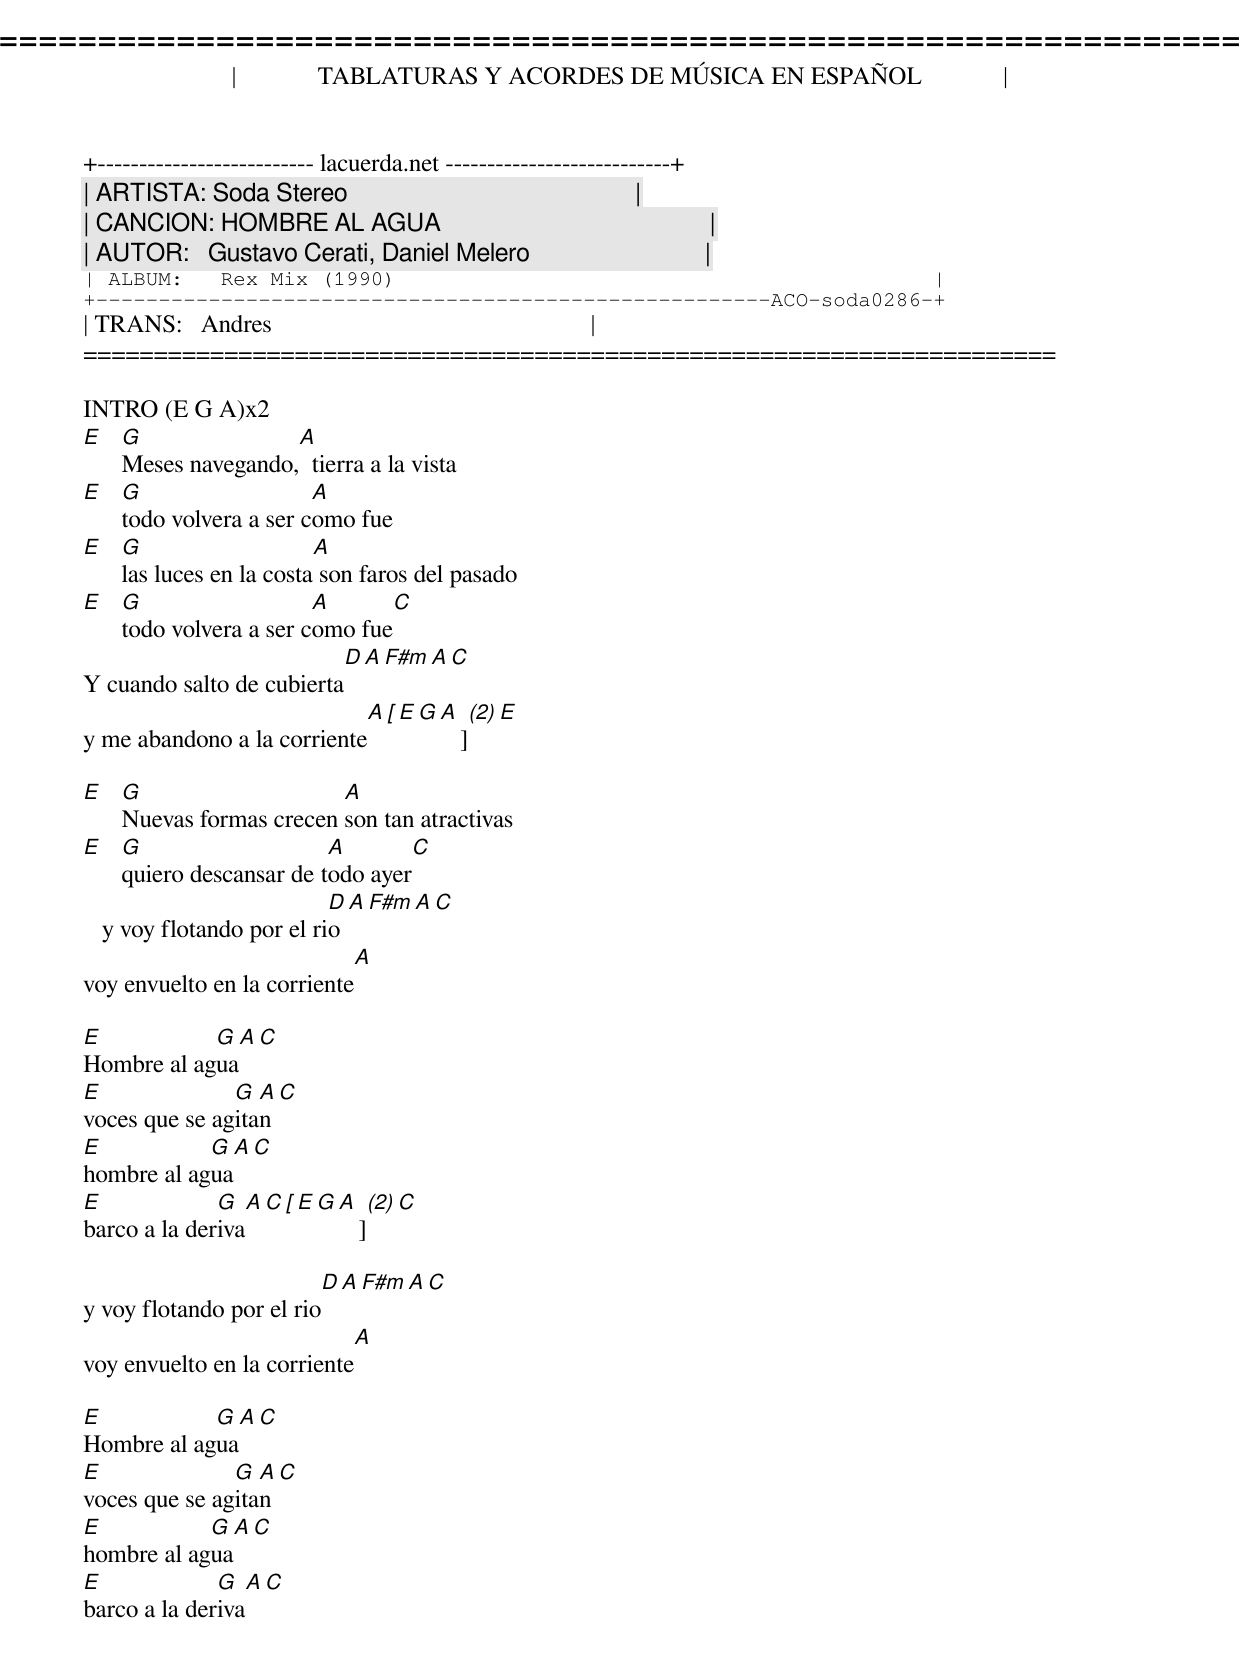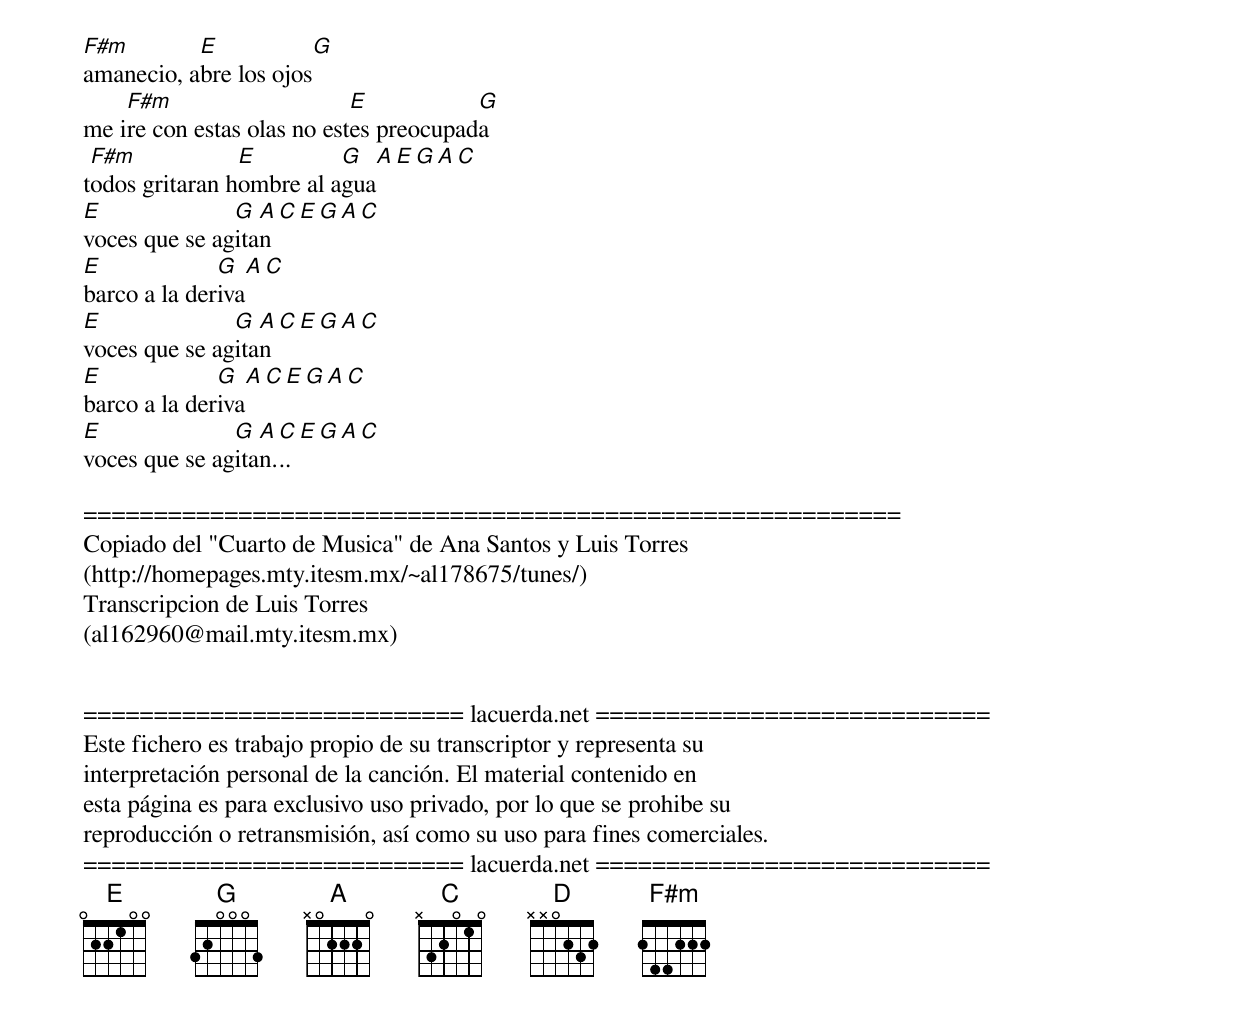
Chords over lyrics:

=====================================================================
|             TABLATURAS Y ACORDES DE MÚSICA EN ESPAÑOL             |
+-------------------------- lacuerda.net ---------------------------+
| ARTISTA: Soda Stereo                                              |
| CANCION: HOMBRE AL AGUA                                           |
| AUTOR:   Gustavo Cerati, Daniel Melero                            |
| ALBUM:   Rex Mix (1990)                                           |
+------------------------------------------------------ACO-soda0286-+
| TRANS:   Andres                                                   |
=====================================================================

INTRO (E G A)x2
E  G               A
   Meses navegando,  tierra a la vista
E  G                   A
   todo volvera a ser como fue
E  G                    A
   las luces en la costa son faros del pasado
E  G                   A       C
   todo volvera a ser como fue
                            D A F#m A C
Y cuando salto de cubierta
                              A  [ E G A ] (2)  E
y me abandono a la corriente

E  G                    A
   Nuevas formas crecen son tan atractivas
E  G                    A         C
   quiero descansar de todo ayer
                           D A F#m A C
   y voy flotando por el rio
                            A
voy envuelto en la corriente

E           G  A C
Hombre al agua
E              G  A C
voces que se agitan
E           G  A C
hombre al agua
E             G  A C  [ E G A ] (2)   C
barco a la deriva

                          D A F#m A C
y voy flotando por el rio
                            A
voy envuelto en la corriente

E           G  A C
Hombre al agua
E              G  A C
voces que se agitan
E           G  A C
hombre al agua
E             G  A C
barco a la deriva
F#m        E           G
amanecio, abre los ojos
    F#m                     E           G
me ire con estas olas no estes preocupada
 F#m            E         G   A   E G A C
todos gritaran hombre al agua
E              G  A C   E G A C
voces que se agitan
E             G  A C
barco a la deriva
E              G  A C   E G A C
voces que se agitan
E             G  A C    E G A C
barco a la deriva
E              G  A C   E G A C
voces que se agitan...

==========================================================
Copiado del "Cuarto de Musica" de Ana Santos y Luis Torres
(http://homepages.mty.itesm.mx/~al178675/tunes/)
Transcripcion de Luis Torres
(al162960@mail.mty.itesm.mx)


=========================== lacuerda.net ============================
Este fichero es trabajo propio de su transcriptor y representa su
interpretación personal de la canción. El material contenido en
esta página es para exclusivo uso privado, por lo que se prohibe su
reproducción o retransmisión, así como su uso para fines comerciales.
=========================== lacuerda.net ============================
